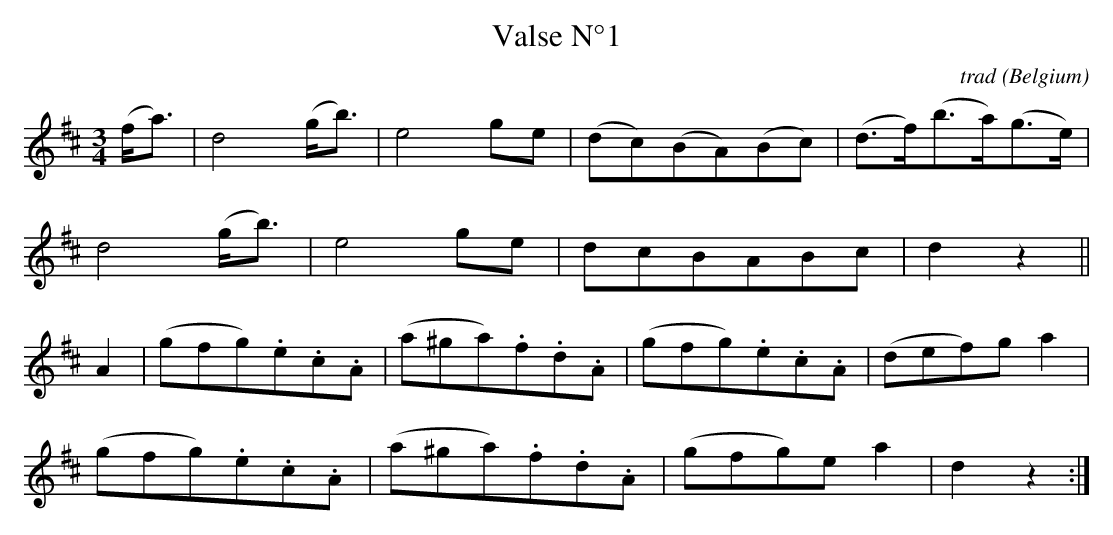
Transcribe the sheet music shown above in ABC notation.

X:1
T:Valse N°1
C:trad
O:Belgium
M:3/4
K:Dmaj
L:1/8
(f<a)|d4 (g<b)|e4ge|(dc)(BA)(Bc)|(d>f)(b>a)(g>e)|
d4(g<b)|e4ge|dcBABc|d2z2||
A2|(gfg).e.c.A|(a^ga).f.d.A|(gfg).e.c.A|(def)ga2|
(gfg).e.c.A|(a^ga).f.d.A|(gfg)ea2|d2z2:|]
